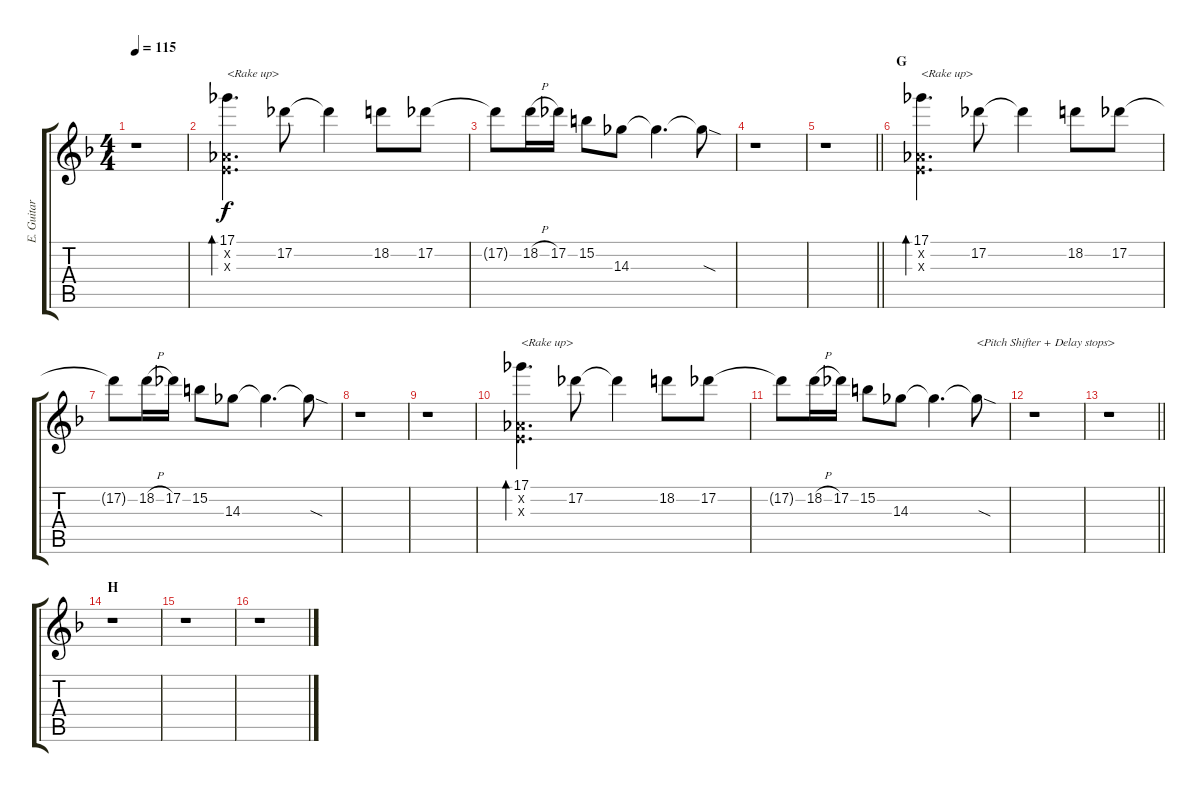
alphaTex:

\track ("E. Guitar I" "E. Guitar ") {instrument overdrivenguitar}
\staff {score tabs}
\tuning (Db4 Ab3 E3 B2 Gb2 B1) {hide}
\ts (4 4)
\tempo 115
\clef g2
\ks f
r.1{dy f} |
(17.1 0.2{x} 0.3{x}).4{d bd 120 txt "<Rake up>"} 17.2.8 17.2{t}.4 18.2.8 17.2.8 |
17.2{t}.8 18.2{h}.16 17.2.16 15.2.8 14.3.8 14.3{t}.4{d} 14.3{sod t}.8 |
r.1 |
\barLineRight lightlight
r.1 |
\section ("" "G")
(17.1 0.2{x} 0.3{x}).4{d bd 120 txt "<Rake up>"} 17.2.8 17.2{t}.4 18.2.8 17.2.8 |
17.2{t}.8 18.2{h}.16 17.2.16 15.2.8 14.3.8 14.3{t}.4{d} 14.3{sod t}.8 |
r.1 |
r.1 |
(17.1 0.2{x} 0.3{x}).4{d bd 120 txt "<Rake up>"} 17.2.8 17.2{t}.4 18.2.8 17.2.8 |
17.2{t}.8 18.2{h}.16 17.2.16 15.2.8 14.3.8 14.3{t}.4{d} 14.3{sod t}.8{txt "<Pitch Shifter + Delay stops>"} |
r.1 |
\barLineRight lightlight
r.1 |
\section ("" "H")
r.1 |
r.1 |
r.1
